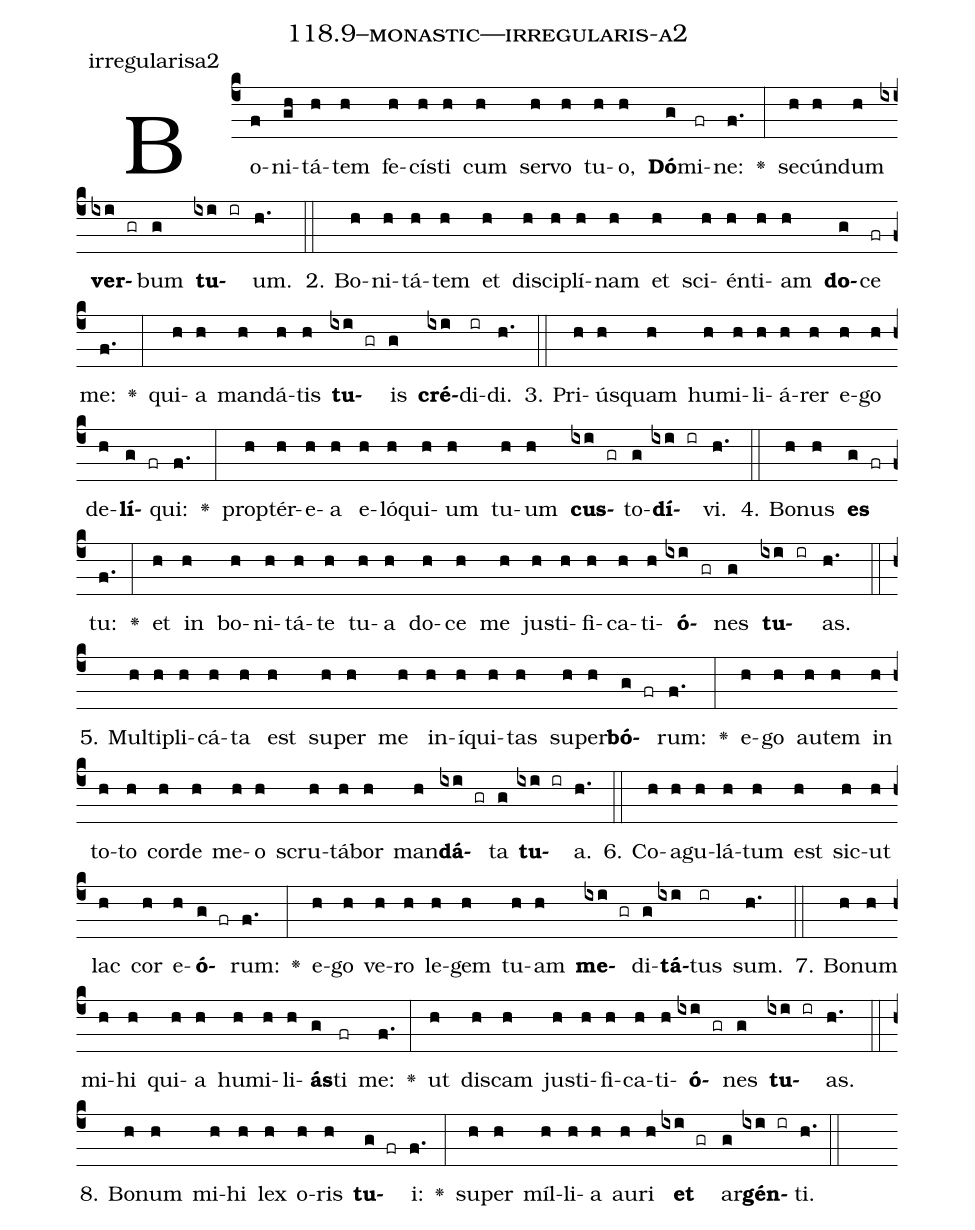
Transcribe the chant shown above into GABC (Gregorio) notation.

name: 118.9--monastic---irregularis-a2;
annotation: irregularisa2;
%%
(c4)Bo(f)ni(gh)tá(h)tem(h) fe(h)cís(h)ti(h) cum(h) ser(h)vo(h) tu(h)o,(h) <b>Dó</b>(g)mi(fr)ne:(f.) <v>\greheightstar</v>(:) se(h)cún(h)dum(h) <b>ver</b>(ixi gr)bum(g) <b>tu</b>(ixi ir)um.(h.) (::)
2. Bo(h)ni(h)tá(h)tem(h) et(h) di(h)sci(h)plí(h)nam(h) et(h) sci(h)én(h)ti(h)am(h) <b>do</b>(g)ce(fr) me:(f.) <v>\greheightstar</v>(:) qui(h)a(h) man(h)dá(h)tis(h) <b>tu</b>(ixi gr)is(g) <b>cré</b>(ixi)di(ir)di.(h.) (::)
3. Pri(h)ús(h)quam(h) hu(h)mi(h)li(h)á(h)rer(h) e(h)go(h) de(h)<b>lí</b>(g fr)qui:(f.) <v>\greheightstar</v>(:) prop(h)tér(h)e(h)a(h) e(h)ló(h)qui(h)um(h) tu(h)um(h) <b>cus</b>(ixi gr)to(g)<b>dí</b>(ixi ir)vi.(h.) (::)
4. Bo(h)nus(h) <b>es</b>(g fr) tu:(f.) <v>\greheightstar</v>(:) et(h) in(h) bo(h)ni(h)tá(h)te(h) tu(h)a(h) do(h)ce(h) me(h) jus(h)ti(h)fi(h)ca(h)ti(h)<b>ó</b>(ixi gr)nes(g) <b>tu</b>(ixi ir)as.(h.) (::)
5. Mul(h)ti(h)pli(h)cá(h)ta(h) est(h) su(h)per(h) me(h) in(h)í(h)qui(h)tas(h) su(h)per(h)<b>bó</b>(g fr)rum:(f.) <v>\greheightstar</v>(:) e(h)go(h) au(h)tem(h) in(h) to(h)to(h) cor(h)de(h) me(h)o(h) scru(h)tá(h)bor(h) man(h)<b>dá</b>(ixi gr)ta(g) <b>tu</b>(ixi ir)a.(h.) (::)
6. Co(h)a(h)gu(h)lá(h)tum(h) est(h) sic(h)ut(h) lac(h) cor(h) e(h)<b>ó</b>(g fr)rum:(f.) <v>\greheightstar</v>(:) e(h)go(h) ve(h)ro(h) le(h)gem(h) tu(h)am(h) <b>me</b>(ixi gr)di(g)<b>tá</b>(ixi)tus(ir) sum.(h.) (::)
7. Bo(h)num(h) mi(h)hi(h) qui(h)a(h) hu(h)mi(h)li(h)<b>ás</b>(g)ti(fr) me:(f.) <v>\greheightstar</v>(:) ut(h) dis(h)cam(h) jus(h)ti(h)fi(h)ca(h)ti(h)<b>ó</b>(ixi gr)nes(g) <b>tu</b>(ixi ir)as.(h.) (::)
8. Bo(h)num(h) mi(h)hi(h) lex(h) o(h)ris(h) <b>tu</b>(g fr)i:(f.) <v>\greheightstar</v>(:) su(h)per(h) míl(h)li(h)a(h) au(h)ri(h) <b>et</b>(ixi gr) ar(g)<b>gén</b>(ixi ir)ti.(h.) (::)
